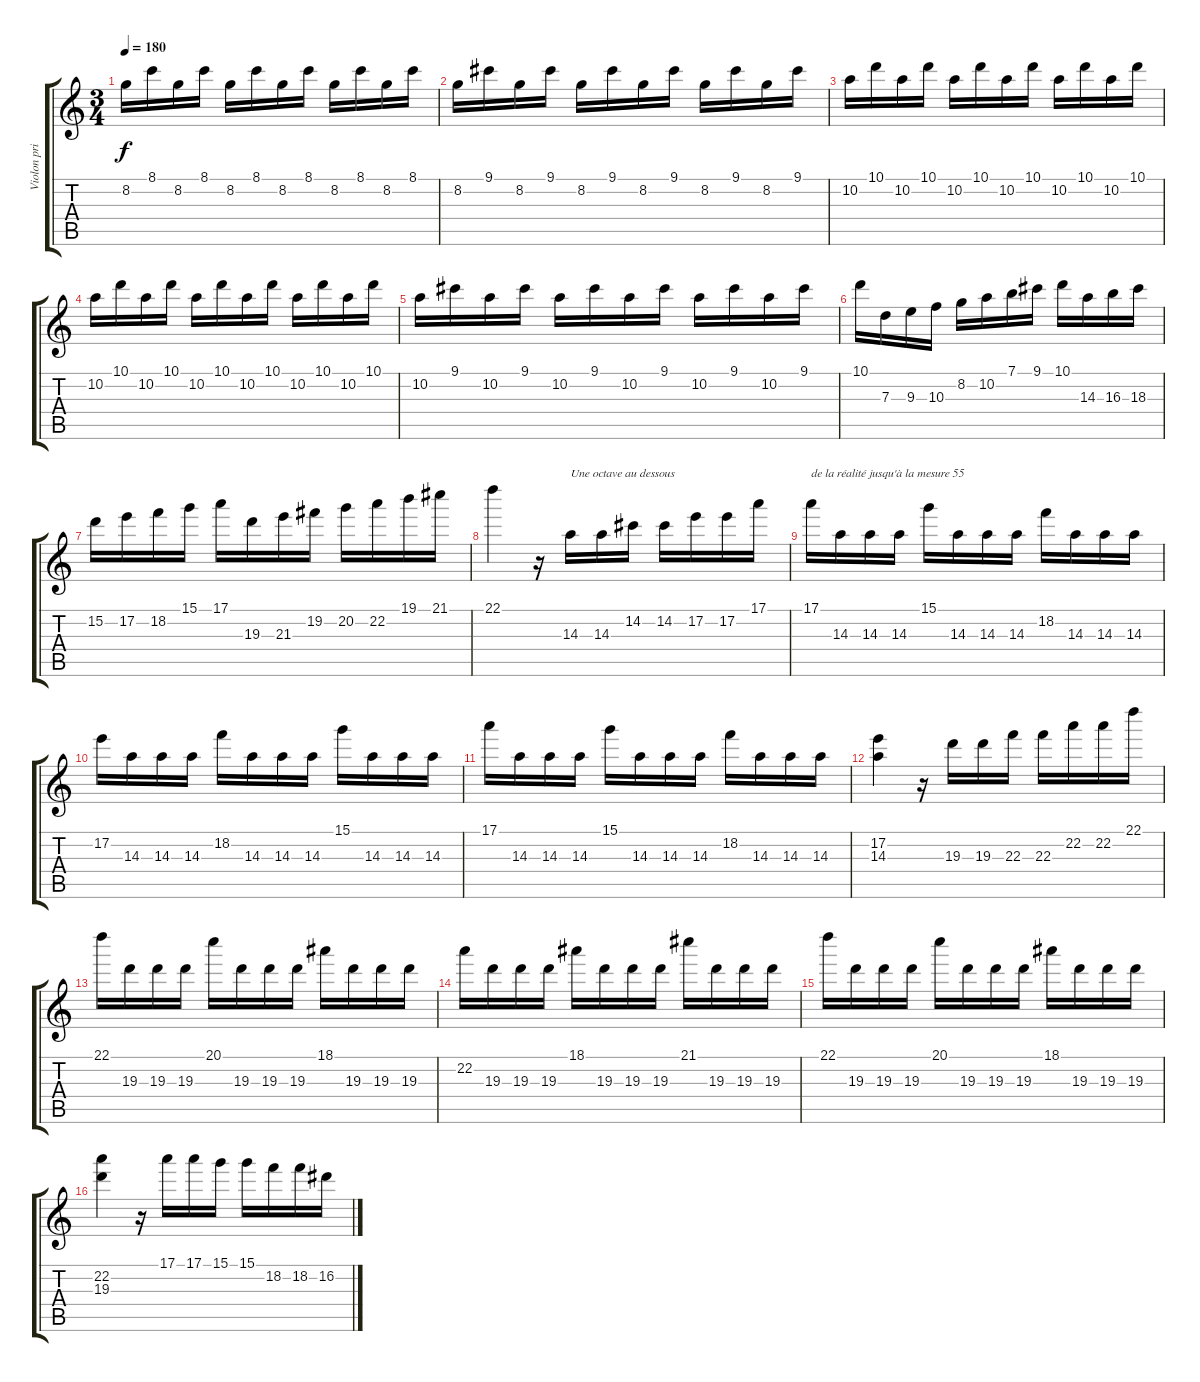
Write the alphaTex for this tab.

\track ("Violon principal" "Violon pri") {instrument acousticguitarsteel}
\staff {score tabs}
\tuning (E4 B3 G3 D3 A2 E2) {hide}
\ts (3 4)
\tempo 180
\clef g2
\ks c
8.2.16{dy f} 8.1.16 8.2.16 8.1.16 8.2.16 8.1.16 8.2.16 8.1.16 8.2.16 8.1.16 8.2.16 8.1.16 |
8.2.16 9.1.16 8.2.16 9.1.16 8.2.16 9.1.16 8.2.16 9.1.16 8.2.16 9.1.16 8.2.16 9.1.16 |
10.2.16 10.1.16 10.2.16 10.1.16 10.2.16 10.1.16 10.2.16 10.1.16 10.2.16 10.1.16 10.2.16 10.1.16 |
10.2.16 10.1.16 10.2.16 10.1.16 10.2.16 10.1.16 10.2.16 10.1.16 10.2.16 10.1.16 10.2.16 10.1.16 |
10.2.16 9.1.16 10.2.16 9.1.16 10.2.16 9.1.16 10.2.16 9.1.16 10.2.16 9.1.16 10.2.16 9.1.16 |
10.1.16 7.3.16 9.3.16 10.3.16 8.2.16 10.2.16 7.1.16 9.1.16 10.1.16 14.3.16 16.3.16 18.3.16 |
15.2.16 17.2.16 18.2.16 15.1.16 17.1.16 19.3.16 21.3.16 19.2.16 20.2.16 22.2.16 19.1.16 21.1.16 |
22.1.4 r.16 14.3.16{txt "Une octave au dessous"} 14.3.16 14.2.16 14.2.16 17.2.16 17.2.16 17.1.16 |
17.1.16{txt "de la réalité jusqu'à la mesure 55"} 14.3.16 14.3.16 14.3.16 15.1.16 14.3.16 14.3.16 14.3.16 18.2.16 14.3.16 14.3.16 14.3.16 |
17.2.16 14.3.16 14.3.16 14.3.16 18.2.16 14.3.16 14.3.16 14.3.16 15.1.16 14.3.16 14.3.16 14.3.16 |
17.1.16 14.3.16 14.3.16 14.3.16 15.1.16 14.3.16 14.3.16 14.3.16 18.2.16 14.3.16 14.3.16 14.3.16 |
(17.2 14.3).4 r.16 19.3.16 19.3.16 22.3.16 22.3.16 22.2.16 22.2.16 22.1.16 |
22.1.16 19.3.16 19.3.16 19.3.16 20.1.16 19.3.16 19.3.16 19.3.16 18.1.16 19.3.16 19.3.16 19.3.16 |
22.2.16 19.3.16 19.3.16 19.3.16 18.1.16 19.3.16 19.3.16 19.3.16 21.1.16 19.3.16 19.3.16 19.3.16 |
22.1.16 19.3.16 19.3.16 19.3.16 20.1.16 19.3.16 19.3.16 19.3.16 18.1.16 19.3.16 19.3.16 19.3.16 |
(22.2 19.3).4 r.16 17.1.16 17.1.16 15.1.16 15.1.16 18.2.16 18.2.16 16.2.16
